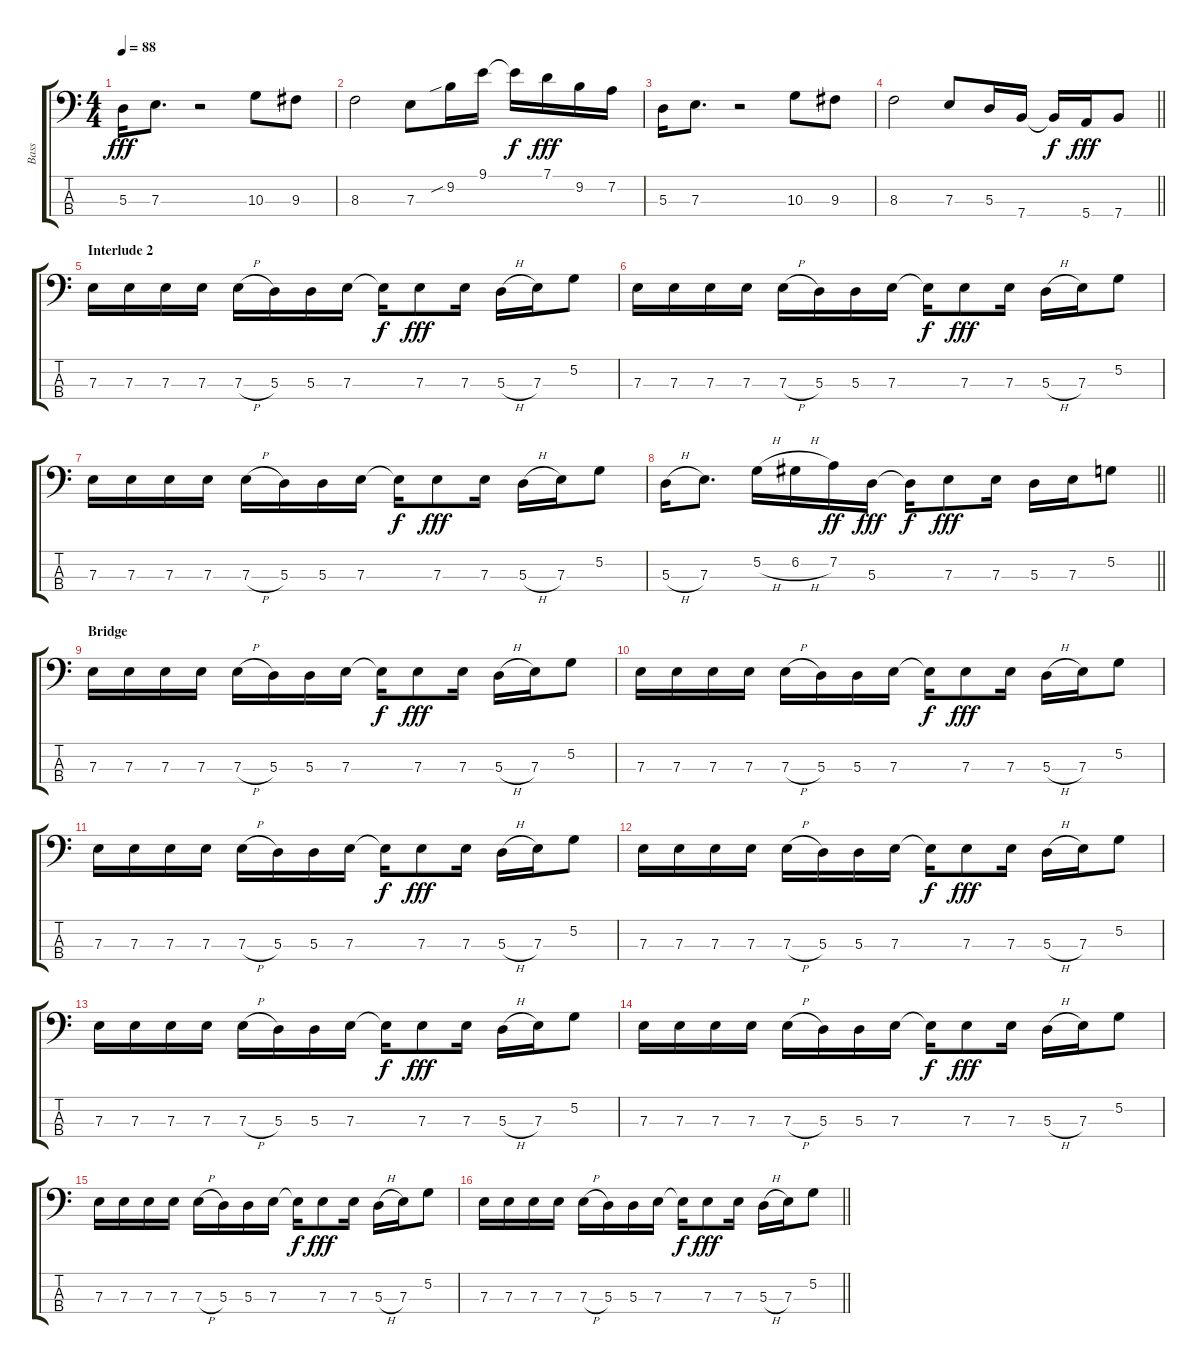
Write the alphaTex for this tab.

\track ("Bass" "Bass") {instrument electricbassfinger}
\staff {score tabs}
\tuning (G2 D2 A1 E1) {hide}
\ts (4 4)
\tempo 88
\clef f4
\ks c
5.3.16{dy fff} 7.3.8{d} r.2 10.3.8 9.3.8 |
8.3.2 7.3.8 9.2{sib}.16 9.1.16 9.1{t}.16{dy f} 7.1.16{dy fff} 9.2.16 7.2.16 |
5.3.16 7.3.8{d} r.2 10.3.8 9.3.8 |
\barLineRight lightlight
8.3.2 7.3.8 5.3.16 7.4.16 7.4{t}.16{dy f} 5.4.16{dy fff} 7.4.8 |
\section ("" "Interlude 2")
7.3.16 7.3.16 7.3.16 7.3.16 7.3{h}.16 5.3.16 5.3.16 7.3.16 7.3{t}.16{dy f} 7.3.8{dy fff} 7.3.16 5.3{h}.16 7.3.16 5.2.8 |
7.3.16 7.3.16 7.3.16 7.3.16 7.3{h}.16 5.3.16 5.3.16 7.3.16 7.3{t}.16{dy f} 7.3.8{dy fff} 7.3.16 5.3{h}.16 7.3.16 5.2.8 |
7.3.16 7.3.16 7.3.16 7.3.16 7.3{h}.16 5.3.16 5.3.16 7.3.16 7.3{t}.16{dy f} 7.3.8{dy fff} 7.3.16 5.3{h}.16 7.3.16 5.2.8 |
\barLineRight lightlight
5.3{h}.16 7.3.8{d} 5.2{h}.16 6.2{h}.16 7.2.16{dy ff} 5.3.16{dy fff} 5.3{t}.16{dy f} 7.3.8{dy fff} 7.3.16 5.3.16 7.3.16 5.2.8 |
\section ("" "Bridge")
7.3.16 7.3.16 7.3.16 7.3.16 7.3{h}.16 5.3.16 5.3.16 7.3.16 7.3{t}.16{dy f} 7.3.8{dy fff} 7.3.16 5.3{h}.16 7.3.16 5.2.8 |
7.3.16 7.3.16 7.3.16 7.3.16 7.3{h}.16 5.3.16 5.3.16 7.3.16 7.3{t}.16{dy f} 7.3.8{dy fff} 7.3.16 5.3{h}.16 7.3.16 5.2.8 |
7.3.16 7.3.16 7.3.16 7.3.16 7.3{h}.16 5.3.16 5.3.16 7.3.16 7.3{t}.16{dy f} 7.3.8{dy fff} 7.3.16 5.3{h}.16 7.3.16 5.2.8 |
7.3.16 7.3.16 7.3.16 7.3.16 7.3{h}.16 5.3.16 5.3.16 7.3.16 7.3{t}.16{dy f} 7.3.8{dy fff} 7.3.16 5.3{h}.16 7.3.16 5.2.8 |
7.3.16 7.3.16 7.3.16 7.3.16 7.3{h}.16 5.3.16 5.3.16 7.3.16 7.3{t}.16{dy f} 7.3.8{dy fff} 7.3.16 5.3{h}.16 7.3.16 5.2.8 |
7.3.16 7.3.16 7.3.16 7.3.16 7.3{h}.16 5.3.16 5.3.16 7.3.16 7.3{t}.16{dy f} 7.3.8{dy fff} 7.3.16 5.3{h}.16 7.3.16 5.2.8 |
7.3.16 7.3.16 7.3.16 7.3.16 7.3{h}.16 5.3.16 5.3.16 7.3.16 7.3{t}.16{dy f} 7.3.8{dy fff} 7.3.16 5.3{h}.16 7.3.16 5.2.8 |
\barLineRight lightlight
7.3.16 7.3.16 7.3.16 7.3.16 7.3{h}.16 5.3.16 5.3.16 7.3.16 7.3{t}.16{dy f} 7.3.8{dy fff} 7.3.16 5.3{h}.16 7.3.16 5.2.8
